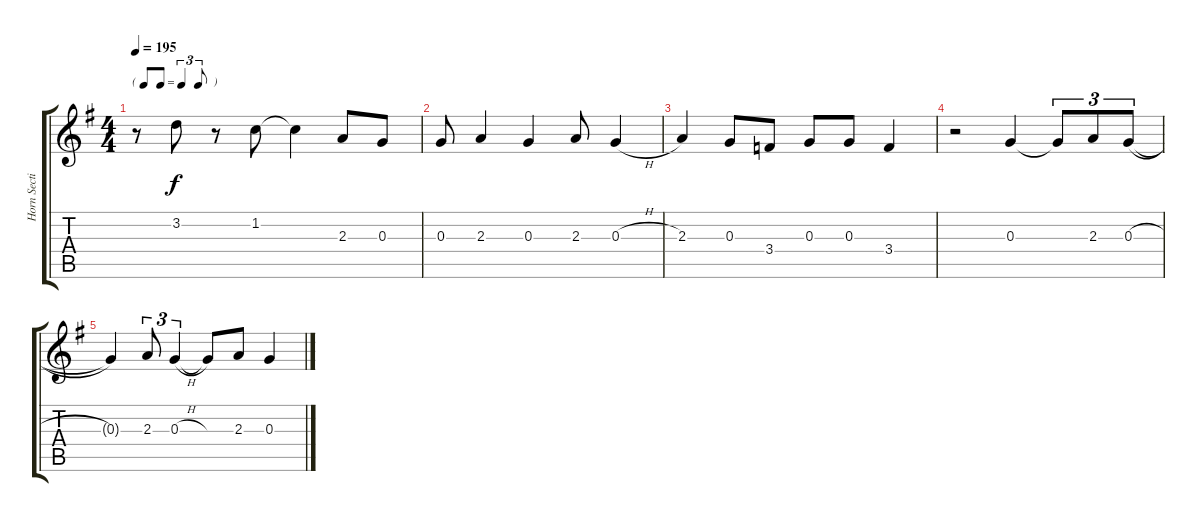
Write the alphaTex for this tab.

\track ("Horn Section" "Horn Secti") {instrument tenorsax}
\staff {score tabs}
\tuning (E5 B4 G4 D4 A3 E3) {hide}
\ts (4 4)
\tf triplet8th
\tempo 195
\clef g2
\ks g
r.8{dy f} 3.2.8 r.8 1.2.8 1.2{t}.4 2.3.8 0.3.8 |
0.3.8 2.3.4 0.3.4 2.3.8 0.3{h}.4 |
2.3.4 0.3.8 3.4.8 0.3.8 0.3.8 3.4.4 |
r.2 0.3.4 0.3{t}.8{tu (3 2)} 2.3.8{tu (3 2)} 0.3{h}.8{tu (3 2)} |
0.3{t}.4 2.3.8{tu (3 2)} 0.3{h}.4{tu (3 2)} 0.3{t}.8 2.3.8 0.3.4
